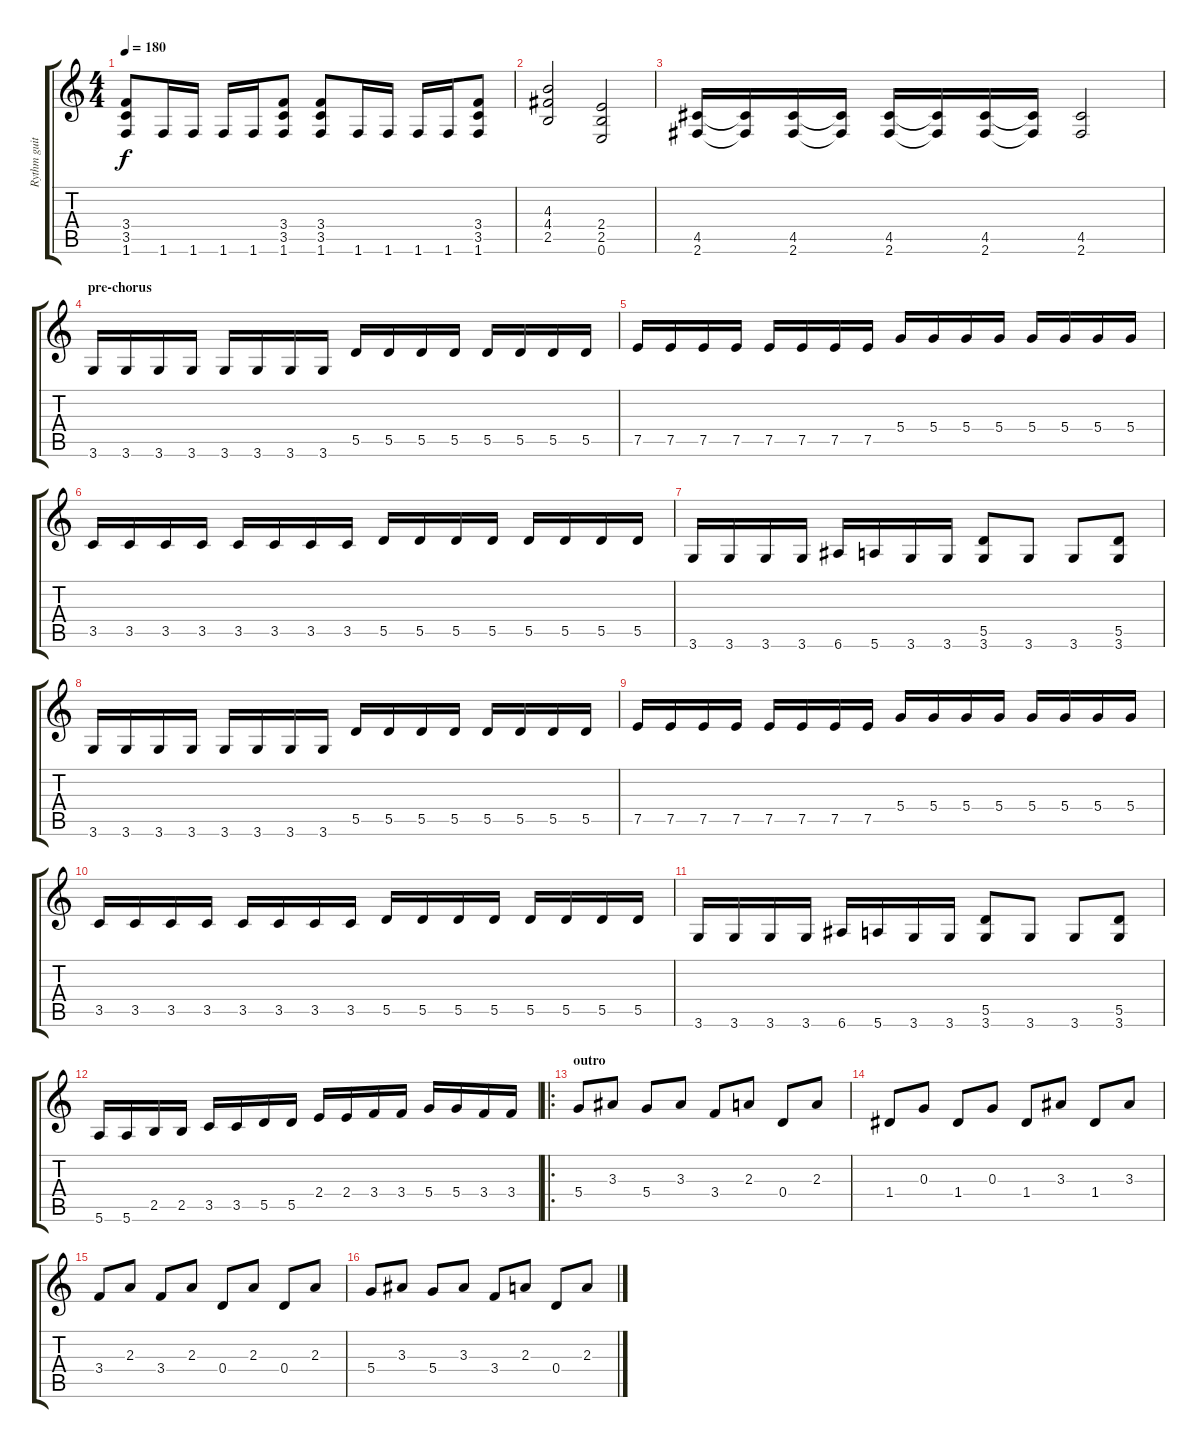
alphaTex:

\track ("Rythm guitar" "Rythm guit") {instrument distortionguitar}
\staff {score tabs}
\tuning (E4 B3 G3 D3 A2 E2) {hide}
\ts (4 4)
\tempo 180
\clef g2
\ks c
(3.4 3.5 1.6).8{dy f} 1.6.16 1.6.16 1.6.16 1.6.16 (3.4 3.5 1.6).8 (3.4 3.5 1.6).8 1.6.16 1.6.16 1.6.16 1.6.16 (3.4 3.5 1.6).8 |
(4.3 4.4 2.5).2 (2.4 2.5 0.6).2 |
(4.5 2.6).16 (4.5{t} 2.6{t}).16 (4.5 2.6).16 (4.5{t} 2.6{t}).16 (4.5 2.6).16 (4.5{t} 2.6{t}).16 (4.5 2.6).16 (4.5{t} 2.6{t}).16 (4.5 2.6).2 |
\section ("" "pre-chorus")
3.6.16 3.6.16 3.6.16 3.6.16 3.6.16 3.6.16 3.6.16 3.6.16 5.5.16 5.5.16 5.5.16 5.5.16 5.5.16 5.5.16 5.5.16 5.5.16 |
7.5.16 7.5.16 7.5.16 7.5.16 7.5.16 7.5.16 7.5.16 7.5.16 5.4.16 5.4.16 5.4.16 5.4.16 5.4.16 5.4.16 5.4.16 5.4.16 |
3.5.16 3.5.16 3.5.16 3.5.16 3.5.16 3.5.16 3.5.16 3.5.16 5.5.16 5.5.16 5.5.16 5.5.16 5.5.16 5.5.16 5.5.16 5.5.16 |
3.6.16 3.6.16 3.6.16 3.6.16 6.6.16 5.6.16 3.6.16 3.6.16 (5.5 3.6).8 3.6.8 3.6.8 (5.5 3.6).8 |
3.6.16 3.6.16 3.6.16 3.6.16 3.6.16 3.6.16 3.6.16 3.6.16 5.5.16 5.5.16 5.5.16 5.5.16 5.5.16 5.5.16 5.5.16 5.5.16 |
7.5.16 7.5.16 7.5.16 7.5.16 7.5.16 7.5.16 7.5.16 7.5.16 5.4.16 5.4.16 5.4.16 5.4.16 5.4.16 5.4.16 5.4.16 5.4.16 |
3.5.16 3.5.16 3.5.16 3.5.16 3.5.16 3.5.16 3.5.16 3.5.16 5.5.16 5.5.16 5.5.16 5.5.16 5.5.16 5.5.16 5.5.16 5.5.16 |
3.6.16 3.6.16 3.6.16 3.6.16 6.6.16 5.6.16 3.6.16 3.6.16 (5.5 3.6).8 3.6.8 3.6.8 (5.5 3.6).8 |
5.6.16 5.6.16 2.5.16 2.5.16 3.5.16 3.5.16 5.5.16 5.5.16 2.4.16 2.4.16 3.4.16 3.4.16 5.4.16 5.4.16 3.4.16 3.4.16 |
\ro
\section ("" "outro")
5.4.8 3.3.8 5.4.8 3.3.8 3.4.8 2.3.8 0.4.8 2.3.8 |
1.4.8 0.3.8 1.4.8 0.3.8 1.4.8 3.3.8 1.4.8 3.3.8 |
3.4.8 2.3.8 3.4.8 2.3.8 0.4.8 2.3.8 0.4.8 2.3.8 |
5.4.8 3.3.8 5.4.8 3.3.8 3.4.8 2.3.8 0.4.8 2.3.8
